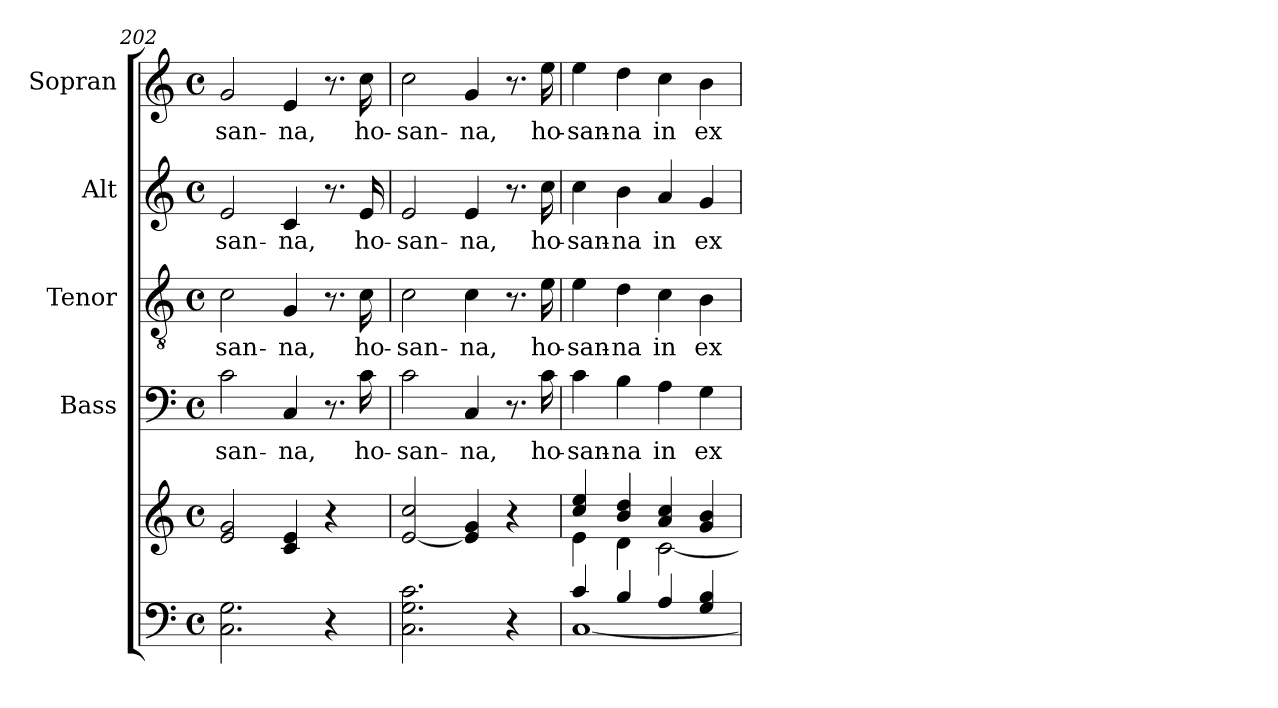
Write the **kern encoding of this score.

**kern	**kern	**kern	**text	**kern	**text	**kern	**text	**kern	**text
*part5	*part5	*part4	*part4	*part3	*part3	*part2	*part2	*part1	*part1
*staff6	*staff5	*staff4	*staff4	*staff3	*staff3	*staff2	*staff2	*staff1	*staff1
*	*	*I"Bass	*	*I"Tenor	*	*I"Alt	*	*I"Sopran	*
*	*	*I'B.	*	*I'T.	*	*I'A.	*	*I'S.	*
*clefF4	*clefG2	*clefF4	*	*clefGv2	*	*clefG2	*	*clefG2	*
*k[]	*k[]	*k[]	*	*k[]	*	*k[]	*	*k[]	*
*C:	*C:	*C:	*	*C:	*	*C:	*	*C:	*
*M4/4	*M4/4	*M4/4	*	*M4/4	*	*M4/4	*	*M4/4	*
*met(c)	*met(c)	*met(c)	*	*met(c)	*	*met(c)	*	*met(c)	*
=202	=202	=202	=202	=202	=202	=202	=202	=202	=202
!	!	!	!LO:LY:b	!	!LO:LY:b	!	!LO:LY:b	!	!LO:LY:b
2.C\ 2.G\	2e/ 2g/	2c\	-san-	2c\	-san-	2e/	-san-	2g/	-san-
!	!	!	!LO:LY:b	!	!LO:LY:b	!	!LO:LY:b	!	!LO:LY:b
.	4c/ 4e/	4C/	-na,	4G/	-na,	4c/	-na,	4e/	-na,
4r	4r	8.r	.	8.r	.	8.r	.	8.r	.
!	!	!	!LO:LY:b	!	!LO:LY:b	!	!LO:LY:b	!	!LO:LY:b
.	.	16c\	ho-	16c\	ho-	16e/	ho-	16cc\	ho-
=203	=203	=203	=203	=203	=203	=203	=203	=203	=203
!	!	!	!LO:LY:b	!	!LO:LY:b	!	!LO:LY:b	!	!LO:LY:b
2.C\ 2.G\ 2.c\	[2e/ 2cc/	2c\	-san-	2c\	-san-	2e/	-san-	2cc\	-san-
!	!	!	!LO:LY:b	!	!LO:LY:b	!	!LO:LY:b	!	!LO:LY:b
.	4e/] 4g/	4C/	-na,	4c\	-na,	4e/	-na,	4g/	-na,
4r	4r	8.r	.	8.r	.	8.r	.	8.r	.
!	!	!	!LO:LY:b	!	!LO:LY:b	!	!LO:LY:b	!	!LO:LY:b
.	.	16c\	ho-	16e\	ho-	16cc\	ho-	16ee\	ho-
=204	=204	=204	=204	=204	=204	=204	=204	=204	=204
*^	*^	*	*	*	*	*	*	*	*
!	!	!	!	!	!LO:LY:b	!	!LO:LY:b	!	!LO:LY:b	!	!LO:LY:b
4c/	[<1C	4cc/ 4ee/	4e\	4c\	-san-	4e\	-san-	4cc\	-san-	4ee\	-san-
!	!	!	!	!	!LO:LY:b	!	!LO:LY:b	!	!LO:LY:b	!	!LO:LY:b
4B/	.	4b/ 4dd/	4d\	4B\	-na	4d\	-na	4b\	-na	4dd\	-na
!	!	!	!	!	!LO:LY:b	!	!LO:LY:b	!	!LO:LY:b	!	!LO:LY:b
4A/	.	4a/ 4cc/	[<2c\	4A\	in	4c\	in	4a/	in	4cc\	in
!	!	!	!	!	!LO:LY:b	!	!LO:LY:b	!	!LO:LY:b	!	!LO:LY:b
4G/ 4B/	.	4g/ 4b/	.	4G\	ex-	4B\	ex-	4g/	ex-	4b\	ex-
*v	*v	*	*	*	*	*	*	*	*	*	*
*	*v	*v	*	*	*	*	*	*	*	*
=	=	=	=	=	=	=	=	=	=
*-	*-	*-	*-	*-	*-	*-	*-	*-	*-
